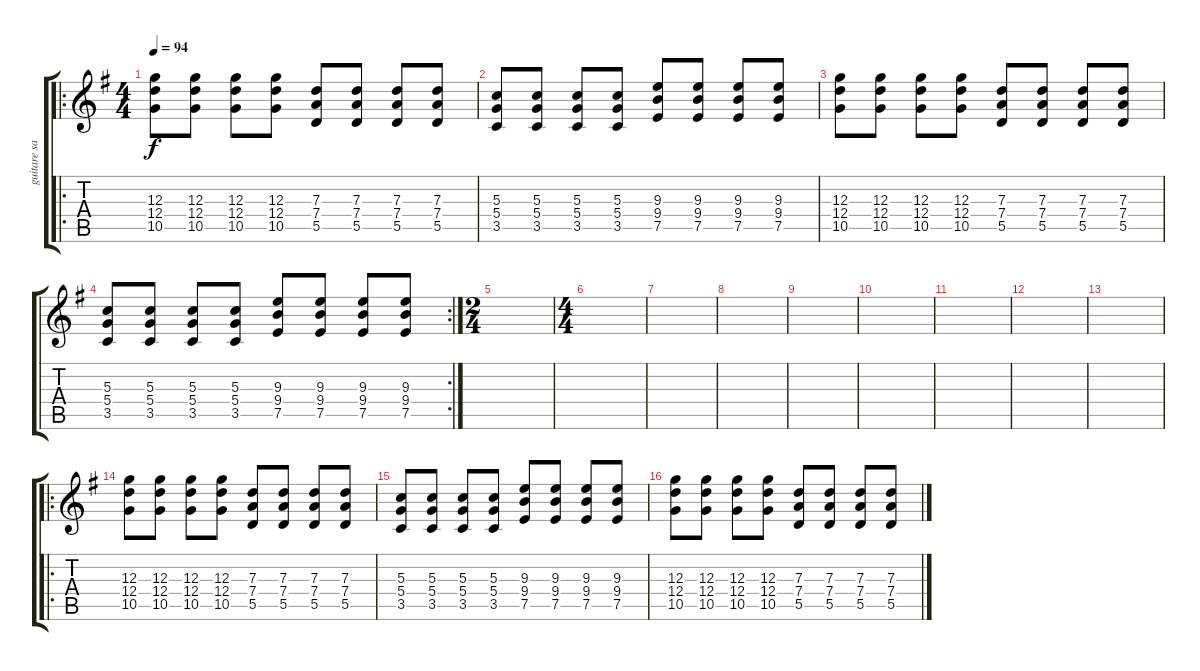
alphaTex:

\track ("guitare saturée" "guitare sa") {instrument overdrivenguitar}
\staff {score tabs}
\tuning (E4 B3 G3 D3 A2 D2) {hide}
\ro
\ts (4 4)
\tempo 94
\clef g2
\ks g
(12.3 12.4 10.5).8{dy f} (12.3 12.4 10.5).8 (12.3 12.4 10.5).8 (12.3 12.4 10.5).8 (7.3 7.4 5.5).8 (7.3 7.4 5.5).8 (7.3 7.4 5.5).8 (7.3 7.4 5.5).8 |
(5.3 5.4 3.5).8 (5.3 5.4 3.5).8 (5.3 5.4 3.5).8 (5.3 5.4 3.5).8 (9.3 9.4 7.5).8 (9.3 9.4 7.5).8 (9.3 9.4 7.5).8 (9.3 9.4 7.5).8 |
(12.3 12.4 10.5).8 (12.3 12.4 10.5).8 (12.3 12.4 10.5).8 (12.3 12.4 10.5).8 (7.3 7.4 5.5).8 (7.3 7.4 5.5).8 (7.3 7.4 5.5).8 (7.3 7.4 5.5).8 |
\rc 2
(5.3 5.4 3.5).8 (5.3 5.4 3.5).8 (5.3 5.4 3.5).8 (5.3 5.4 3.5).8 (9.3 9.4 7.5).8 (9.3 9.4 7.5).8 (9.3 9.4 7.5).8 (9.3 9.4 7.5).8 |
\ts (2 4)
|
\ts (4 4)
|
|
|
|
|
|
|
|
\ro
(12.3 12.4 10.5).8 (12.3 12.4 10.5).8 (12.3 12.4 10.5).8 (12.3 12.4 10.5).8 (7.3 7.4 5.5).8 (7.3 7.4 5.5).8 (7.3 7.4 5.5).8 (7.3 7.4 5.5).8 |
(5.3 5.4 3.5).8 (5.3 5.4 3.5).8 (5.3 5.4 3.5).8 (5.3 5.4 3.5).8 (9.3 9.4 7.5).8 (9.3 9.4 7.5).8 (9.3 9.4 7.5).8 (9.3 9.4 7.5).8 |
(12.3 12.4 10.5).8 (12.3 12.4 10.5).8 (12.3 12.4 10.5).8 (12.3 12.4 10.5).8 (7.3 7.4 5.5).8 (7.3 7.4 5.5).8 (7.3 7.4 5.5).8 (7.3 7.4 5.5).8
